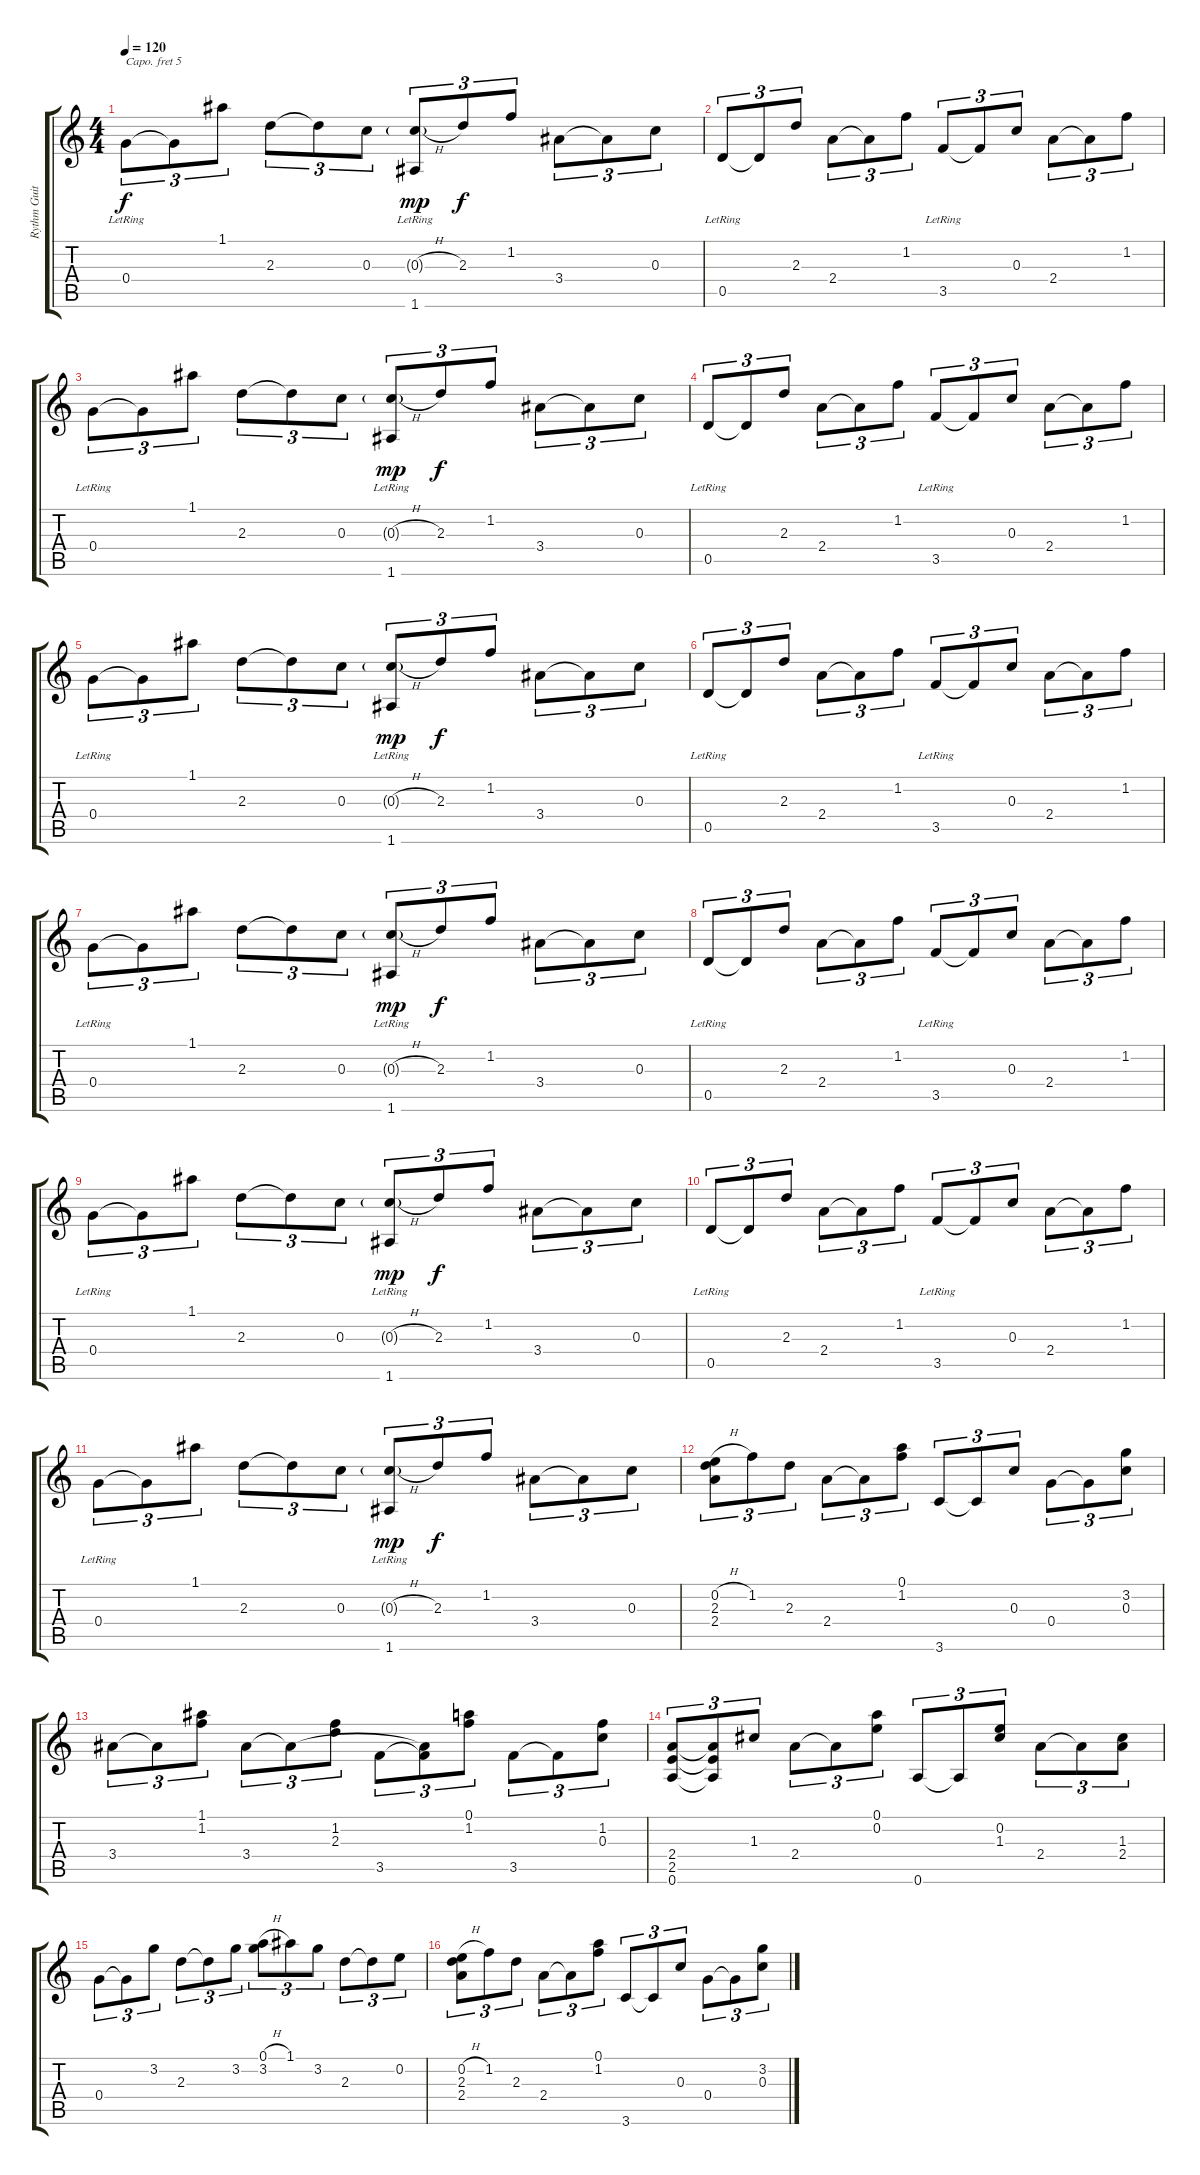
\track ("Rythm Guitar" "Rythm Guit") {instrument acousticguitarsteel}
\staff {score tabs}
\capo 5
\tuning (E4 B3 G3 D3 A2 E2) {hide}
\ts (4 4)
\tempo 120
\clef g2
\ks c
0.4{lr}.8{tu (3 2) dy f} 0.4{t}.8{tu (3 2)} 1.1.8{tu (3 2)} 2.3.8{tu (3 2)} 2.3{t}.8{tu (3 2)} 0.3.8{tu (3 2)} (0.3{h g} 1.6{lr}).8{tu (3 2) dy mp} 2.3.8{tu (3 2) dy f} 1.2.8{tu (3 2)} 3.4.8{tu (3 2)} 3.4{t}.8{tu (3 2)} 0.3.8{tu (3 2)} |
0.5{lr}.8{tu (3 2)} 0.5{t}.8{tu (3 2)} 2.3.8{tu (3 2)} 2.4.8{tu (3 2)} 2.4{t}.8{tu (3 2)} 1.2.8{tu (3 2)} 3.5{lr}.8{tu (3 2)} 3.5{t}.8{tu (3 2)} 0.3.8{tu (3 2)} 2.4.8{tu (3 2)} 2.4{t}.8{tu (3 2)} 1.2.8{tu (3 2)} |
0.4{lr}.8{tu (3 2)} 0.4{t}.8{tu (3 2)} 1.1.8{tu (3 2)} 2.3.8{tu (3 2)} 2.3{t}.8{tu (3 2)} 0.3.8{tu (3 2)} (0.3{h g} 1.6{lr}).8{tu (3 2) dy mp} 2.3.8{tu (3 2) dy f} 1.2.8{tu (3 2)} 3.4.8{tu (3 2)} 3.4{t}.8{tu (3 2)} 0.3.8{tu (3 2)} |
0.5{lr}.8{tu (3 2)} 0.5{t}.8{tu (3 2)} 2.3.8{tu (3 2)} 2.4.8{tu (3 2)} 2.4{t}.8{tu (3 2)} 1.2.8{tu (3 2)} 3.5{lr}.8{tu (3 2)} 3.5{t}.8{tu (3 2)} 0.3.8{tu (3 2)} 2.4.8{tu (3 2)} 2.4{t}.8{tu (3 2)} 1.2.8{tu (3 2)} |
0.4{lr}.8{tu (3 2)} 0.4{t}.8{tu (3 2)} 1.1.8{tu (3 2)} 2.3.8{tu (3 2)} 2.3{t}.8{tu (3 2)} 0.3.8{tu (3 2)} (0.3{h g} 1.6{lr}).8{tu (3 2) dy mp} 2.3.8{tu (3 2) dy f} 1.2.8{tu (3 2)} 3.4.8{tu (3 2)} 3.4{t}.8{tu (3 2)} 0.3.8{tu (3 2)} |
0.5{lr}.8{tu (3 2)} 0.5{t}.8{tu (3 2)} 2.3.8{tu (3 2)} 2.4.8{tu (3 2)} 2.4{t}.8{tu (3 2)} 1.2.8{tu (3 2)} 3.5{lr}.8{tu (3 2)} 3.5{t}.8{tu (3 2)} 0.3.8{tu (3 2)} 2.4.8{tu (3 2)} 2.4{t}.8{tu (3 2)} 1.2.8{tu (3 2)} |
0.4{lr}.8{tu (3 2)} 0.4{t}.8{tu (3 2)} 1.1.8{tu (3 2)} 2.3.8{tu (3 2)} 2.3{t}.8{tu (3 2)} 0.3.8{tu (3 2)} (0.3{h g} 1.6{lr}).8{tu (3 2) dy mp} 2.3.8{tu (3 2) dy f} 1.2.8{tu (3 2)} 3.4.8{tu (3 2)} 3.4{t}.8{tu (3 2)} 0.3.8{tu (3 2)} |
0.5{lr}.8{tu (3 2)} 0.5{t}.8{tu (3 2)} 2.3.8{tu (3 2)} 2.4.8{tu (3 2)} 2.4{t}.8{tu (3 2)} 1.2.8{tu (3 2)} 3.5{lr}.8{tu (3 2)} 3.5{t}.8{tu (3 2)} 0.3.8{tu (3 2)} 2.4.8{tu (3 2)} 2.4{t}.8{tu (3 2)} 1.2.8{tu (3 2)} |
0.4{lr}.8{tu (3 2)} 0.4{t}.8{tu (3 2)} 1.1.8{tu (3 2)} 2.3.8{tu (3 2)} 2.3{t}.8{tu (3 2)} 0.3.8{tu (3 2)} (0.3{h g} 1.6{lr}).8{tu (3 2) dy mp} 2.3.8{tu (3 2) dy f} 1.2.8{tu (3 2)} 3.4.8{tu (3 2)} 3.4{t}.8{tu (3 2)} 0.3.8{tu (3 2)} |
0.5{lr}.8{tu (3 2)} 0.5{t}.8{tu (3 2)} 2.3.8{tu (3 2)} 2.4.8{tu (3 2)} 2.4{t}.8{tu (3 2)} 1.2.8{tu (3 2)} 3.5{lr}.8{tu (3 2)} 3.5{t}.8{tu (3 2)} 0.3.8{tu (3 2)} 2.4.8{tu (3 2)} 2.4{t}.8{tu (3 2)} 1.2.8{tu (3 2)} |
0.4{lr}.8{tu (3 2)} 0.4{t}.8{tu (3 2)} 1.1.8{tu (3 2)} 2.3.8{tu (3 2)} 2.3{t}.8{tu (3 2)} 0.3.8{tu (3 2)} (0.3{h g} 1.6{lr}).8{tu (3 2) dy mp} 2.3.8{tu (3 2) dy f} 1.2.8{tu (3 2)} 3.4.8{tu (3 2)} 3.4{t}.8{tu (3 2)} 0.3.8{tu (3 2)} |
(0.2{h} 2.3 2.4).8{tu (3 2)} 1.2.8{tu (3 2)} 2.3.8{tu (3 2)} 2.4.8{tu (3 2)} 2.4{t}.8{tu (3 2)} (0.1 1.2).8{tu (3 2)} 3.6.8{tu (3 2)} 3.6{t}.8{tu (3 2)} 0.3.8{tu (3 2)} 0.4.8{tu (3 2)} 0.4{t}.8{tu (3 2)} (3.2 0.3).8{tu (3 2)} |
3.4.8{tu (3 2)} 3.4{t}.8{tu (3 2)} (1.1 1.2).8{tu (3 2)} 3.4.8{tu (3 2)} 3.4{t}.8{tu (3 2)} (1.2 2.3).8{tu (3 2)} 3.5.8{tu (3 2)} (3.4{t} 3.5{t}).8{tu (3 2)} (0.1 1.2).8{tu (3 2)} 3.5.8{tu (3 2)} 3.5{t}.8{tu (3 2)} (1.2 0.3).8{tu (3 2)} |
(2.4 2.5 0.6).8{tu (3 2)} (2.4{t} 2.5{t} 0.6{t}).8{tu (3 2)} 1.3.8{tu (3 2)} 2.4.8{tu (3 2)} 2.4{t}.8{tu (3 2)} (0.1 0.2).8{tu (3 2)} 0.6.8{tu (3 2)} 0.6{t}.8{tu (3 2)} (0.2 1.3).8{tu (3 2)} 2.4.8{tu (3 2)} 2.4{t}.8{tu (3 2)} (1.3 2.4).8{tu (3 2)} |
0.4.8{tu (3 2)} 0.4{t}.8{tu (3 2)} 3.2.8{tu (3 2)} 2.3.8{tu (3 2)} 2.3{t}.8{tu (3 2)} 3.2.8{tu (3 2)} (0.1{h} 3.2).8{tu (3 2)} 1.1.8{tu (3 2)} 3.2.8{tu (3 2)} 2.3.8{tu (3 2)} 2.3{t}.8{tu (3 2)} 0.2.8{tu (3 2)} |
(0.2{h} 2.3 2.4).8{tu (3 2)} 1.2.8{tu (3 2)} 2.3.8{tu (3 2)} 2.4.8{tu (3 2)} 2.4{t}.8{tu (3 2)} (0.1 1.2).8{tu (3 2)} 3.6.8{tu (3 2)} 3.6{t}.8{tu (3 2)} 0.3.8{tu (3 2)} 0.4.8{tu (3 2)} 0.4{t}.8{tu (3 2)} (3.2 0.3).8{tu (3 2)}
